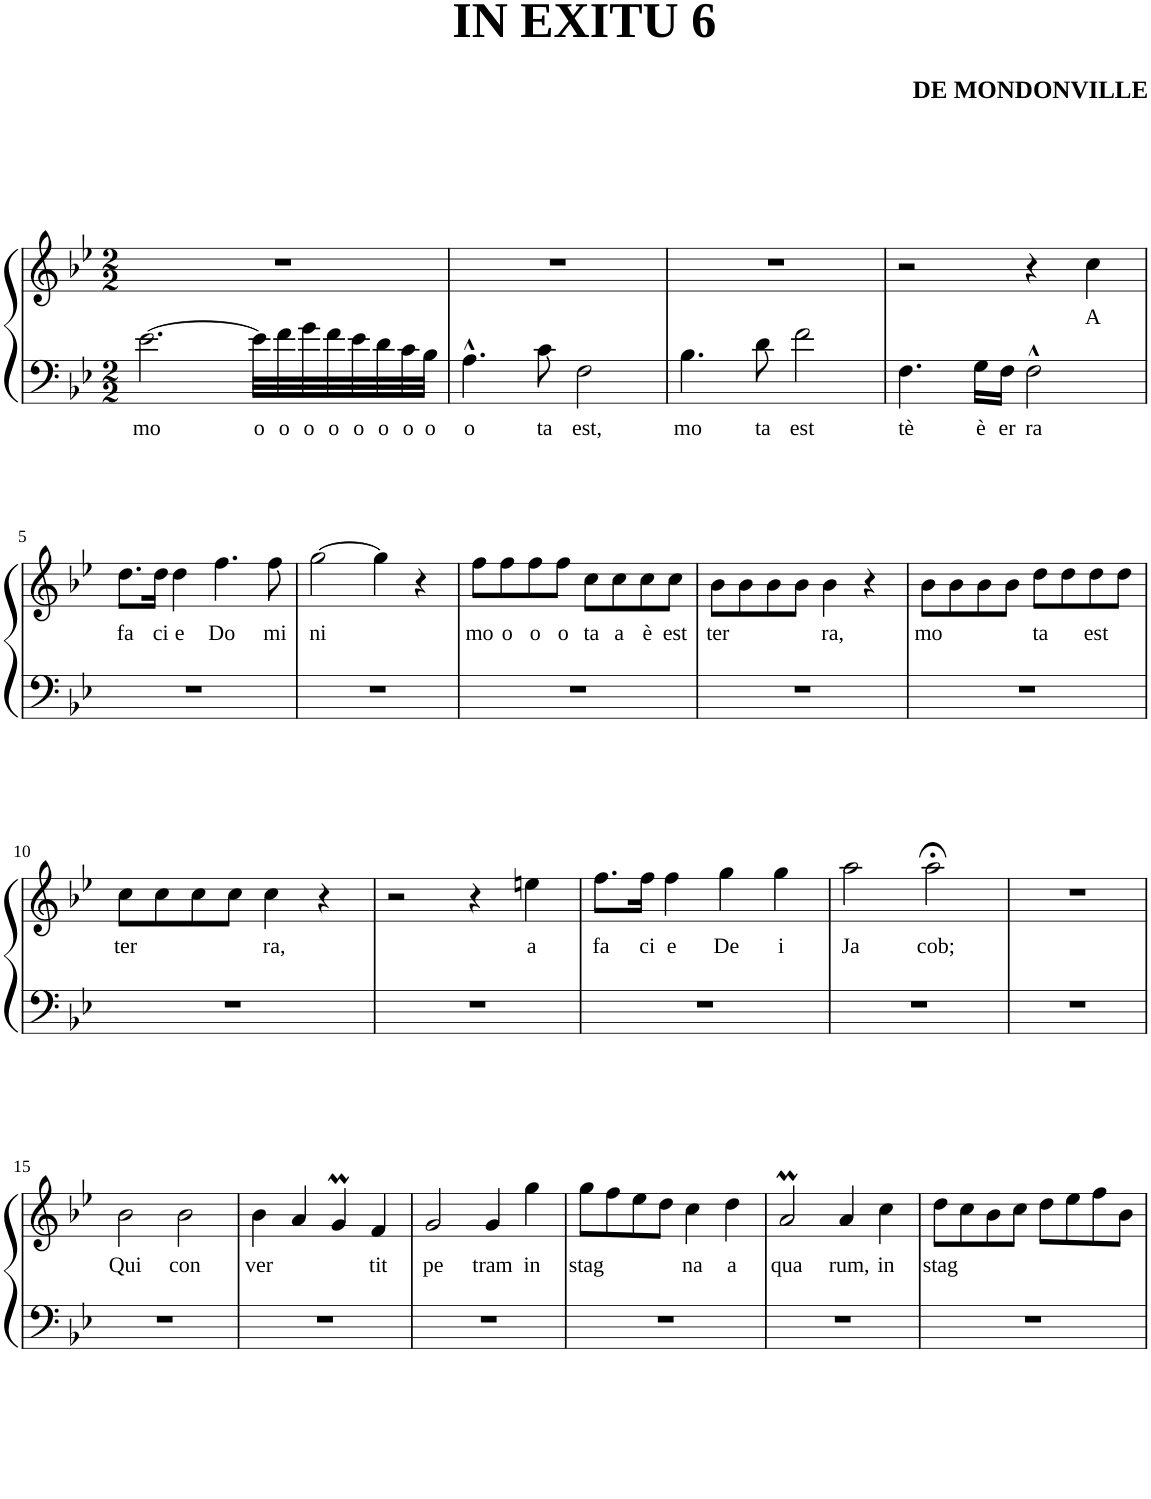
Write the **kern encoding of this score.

**kern	**text	**kern	**text
*part1	*part1	*part1	*part1
*staff2	*staff2	*staff1	*staff1
*I"Piano	*	*	*
*I'Pno	*	*	*
*clefF4	*	*clefG2	*
*k[b-e-]	*	*k[b-e-]	*
*B-:	*	*B-:	*
*M2/2	*	*M2/2	*
=1	=1	=1	=1
!	!LO:LY:b	!	!
[2.e-\	mo	1r	.
!	!LO:LY:b	!	!
32e-\LLL]	o	.	.
!	!LO:LY:b	!	!
32f\	o	.	.
!	!LO:LY:b	!	!
32g\	o	.	.
!	!LO:LY:b	!	!
32f\	o	.	.
!	!LO:LY:b	!	!
32e-\	o	.	.
!	!LO:LY:b	!	!
32d\	o	.	.
!	!LO:LY:b	!	!
32c\	o	.	.
!	!LO:LY:b	!	!
32B-\JJJ	o	.	.
=2	=2	=2	=2
!	!LO:LY:b	!	!
4.A^^\	o	1r	.
!	!LO:LY:b	!	!
8c\	ta	.	.
!	!LO:LY:b	!	!
2F\	est,	.	.
=3	=3	=3	=3
!	!LO:LY:b	!	!
4.B-\	mo	1r	.
!	!LO:LY:b	!	!
8d\	ta	.	.
!	!LO:LY:b	!	!
2f\	est	.	.
=4	=4	=4	=4
!	!LO:LY:b	!	!
4.F\	tè	2r	.
!	!LO:LY:b	!	!
16G\LL	è	.	.
!	!LO:LY:b	!	!
16F\JJ	er	.	.
!	!LO:LY:b	!	!
2F^^\	ra	4r	.
!	!	!	!LO:LY:b
.	.	4cc\	A
!!LO:LB:g=z
=5	=5	=5	=5
!	!	!	!LO:LY:b
1r	.	8.dd\L	fa
!	!	!	!LO:LY:b
.	.	16dd\Jk	ci
!	!	!	!LO:LY:b
.	.	4dd\	e
!	!	!	!LO:LY:b
.	.	4.ff\	Do
!	!	!	!LO:LY:b
.	.	8ff\	mi
=6	=6	=6	=6
!	!	!	!LO:LY:b
1r	.	[2gg\	ni
.	.	4gg\]	.
.	.	4r	.
=7	=7	=7	=7
!	!	!	!LO:LY:b
1r	.	8ff\L	mo
!	!	!	!LO:LY:b
.	.	8ff\	o
!	!	!	!LO:LY:b
.	.	8ff\	o
!	!	!	!LO:LY:b
.	.	8ff\J	o
!	!	!	!LO:LY:b
.	.	8cc\L	ta
!	!	!	!LO:LY:b
.	.	8cc\	a
!	!	!	!LO:LY:b
.	.	8cc\	è
!	!	!	!LO:LY:b
.	.	8cc\J	est
=8	=8	=8	=8
!	!	!	!LO:LY:b
1r	.	8b-\L	ter
.	.	8b-\	.
.	.	8b-\	.
.	.	8b-\J	.
!	!	!	!LO:LY:b
.	.	4b-\	ra,
.	.	4r	.
=9	=9	=9	=9
!	!	!	!LO:LY:b
1r	.	8b-\L	mo
.	.	8b-\	.
.	.	8b-\	.
.	.	8b-\J	.
!	!	!	!LO:LY:b
.	.	8dd\L	ta
.	.	8dd\	.
!	!	!	!LO:LY:b
.	.	8dd\	est
.	.	8dd\J	.
!!LO:LB:g=z
=10	=10	=10	=10
!	!	!	!LO:LY:b
1r	.	8cc\L	ter
.	.	8cc\	.
.	.	8cc\	.
.	.	8cc\J	.
!	!	!	!LO:LY:b
.	.	4cc\	ra,
.	.	4r	.
=11	=11	=11	=11
1r	.	2r	.
.	.	4r	.
!	!	!	!LO:LY:b
.	.	4een\	a
=12	=12	=12	=12
!	!	!	!LO:LY:b
1r	.	8.ff\L	fa
!	!	!	!LO:LY:b
.	.	16ff\Jk	ci
!	!	!	!LO:LY:b
.	.	4ff\	e
!	!	!	!LO:LY:b
.	.	4gg\	De
!	!	!	!LO:LY:b
.	.	4gg\	i
=13	=13	=13	=13
!	!	!	!LO:LY:b
1r	.	2aa\	Ja
!	!	!	!LO:LY:b
.	.	2aa;<\	cob;
=14	=14	=14	=14
1r	.	1r	.
!!LO:LB:g=z
=15	=15	=15	=15
!	!	!	!LO:LY:b
1r	.	2b-\	Qui
!	!	!	!LO:LY:b
.	.	2b-\	con
=16	=16	=16	=16
!	!	!	!LO:LY:b
1r	.	4b-\	ver
.	.	4a/	.
.	.	4gM/	.
!	!	!	!LO:LY:b
.	.	4f/	tit
=17	=17	=17	=17
!	!	!	!LO:LY:b
1r	.	2g/	pe
!	!	!	!LO:LY:b
.	.	4g/	tram
!	!	!	!LO:LY:b
.	.	4gg\	in
=18	=18	=18	=18
!	!	!	!LO:LY:b
1r	.	8gg\L	stag
.	.	8ff\	.
.	.	8ee-\	.
.	.	8dd\J	.
!	!	!	!LO:LY:b
.	.	4cc\	na
!	!	!	!LO:LY:b
.	.	4dd\	a
=19	=19	=19	=19
!	!	!	!LO:LY:b
1r	.	2am/	qua
!	!	!	!LO:LY:b
.	.	4a/	rum,
!	!	!	!LO:LY:b
.	.	4cc\	in
=20	=20	=20	=20
!	!	!	!LO:LY:b
1r	.	8dd\L	stag
.	.	8cc\	.
.	.	8b-\	.
.	.	8cc\J	.
.	.	8dd\L	.
.	.	8ee-\	.
.	.	8ff\	.
.	.	8b-\J	.
=	=	=	=
*-	*-	*-	*-
